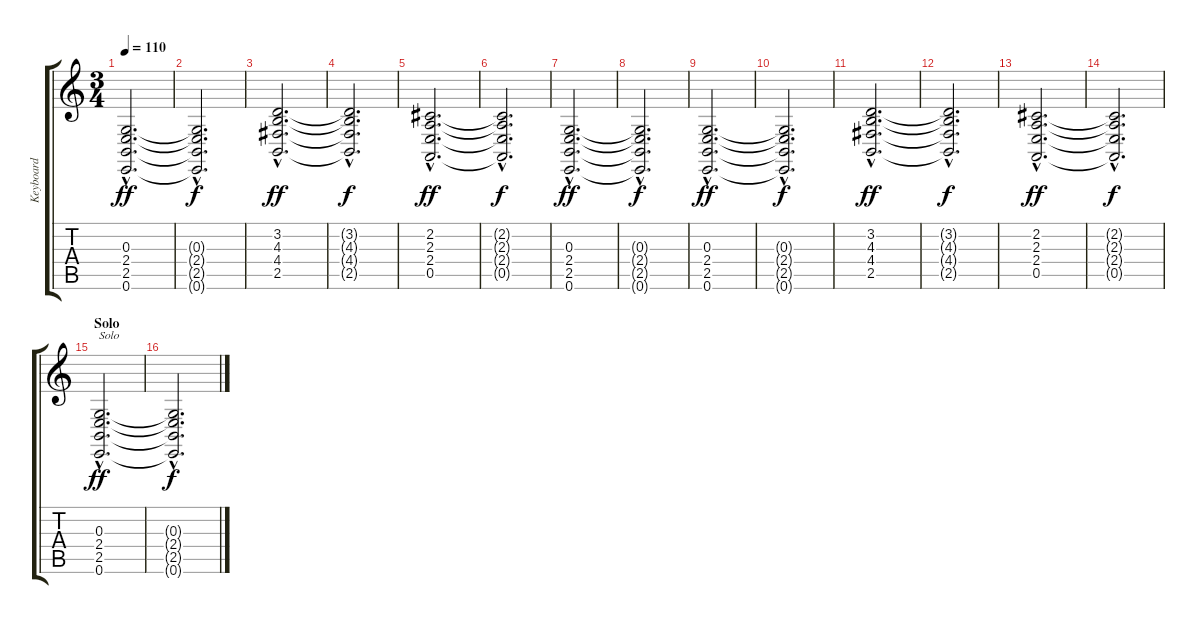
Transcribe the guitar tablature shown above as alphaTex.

\track ("Keyboard" "Keyboard") {instrument synthstrings1}
\staff {score tabs}
\tuning (E4 B3 G3 D3 A2 E2) {hide}
\ts (3 4)
\tempo 110
\clef g2
\ks c
(0.3{hac} 2.4{hac} 2.5{hac} 0.6{hac}).2{d dy ff} |
(0.3{hac t} 2.4{hac t} 2.5{hac t} 0.6{hac t}).2{d dy f} |
(3.2{hac} 4.3{hac} 4.4{hac} 2.5{hac}).2{d dy ff} |
(3.2{hac t} 4.3{hac t} 4.4{hac t} 2.5{hac t}).2{d dy f} |
(2.2{hac} 2.3{hac} 2.4{hac} 0.5{hac}).2{d dy ff} |
(2.2{hac t} 2.3{hac t} 2.4{hac t} 0.5{hac t}).2{d dy f} |
(0.3{hac} 2.4{hac} 2.5{hac} 0.6{hac}).2{d dy ff} |
(0.3{hac t} 2.4{hac t} 2.5{hac t} 0.6{hac t}).2{d dy f} |
(0.3{hac} 2.4{hac} 2.5{hac} 0.6{hac}).2{d dy ff} |
(0.3{hac t} 2.4{hac t} 2.5{hac t} 0.6{hac t}).2{d dy f} |
(3.2{hac} 4.3{hac} 4.4{hac} 2.5{hac}).2{d dy ff} |
(3.2{hac t} 4.3{hac t} 4.4{hac t} 2.5{hac t}).2{d dy f} |
(2.2{hac} 2.3{hac} 2.4{hac} 0.5{hac}).2{d dy ff} |
(2.2{hac t} 2.3{hac t} 2.4{hac t} 0.5{hac t}).2{d dy f} |
\section ("" "Solo")
(0.3{hac} 2.4{hac} 2.5{hac} 0.6{hac}).2{d txt "Solo" dy ff} |
(0.3{hac t} 2.4{hac t} 2.5{hac t} 0.6{hac t}).2{d dy f}
